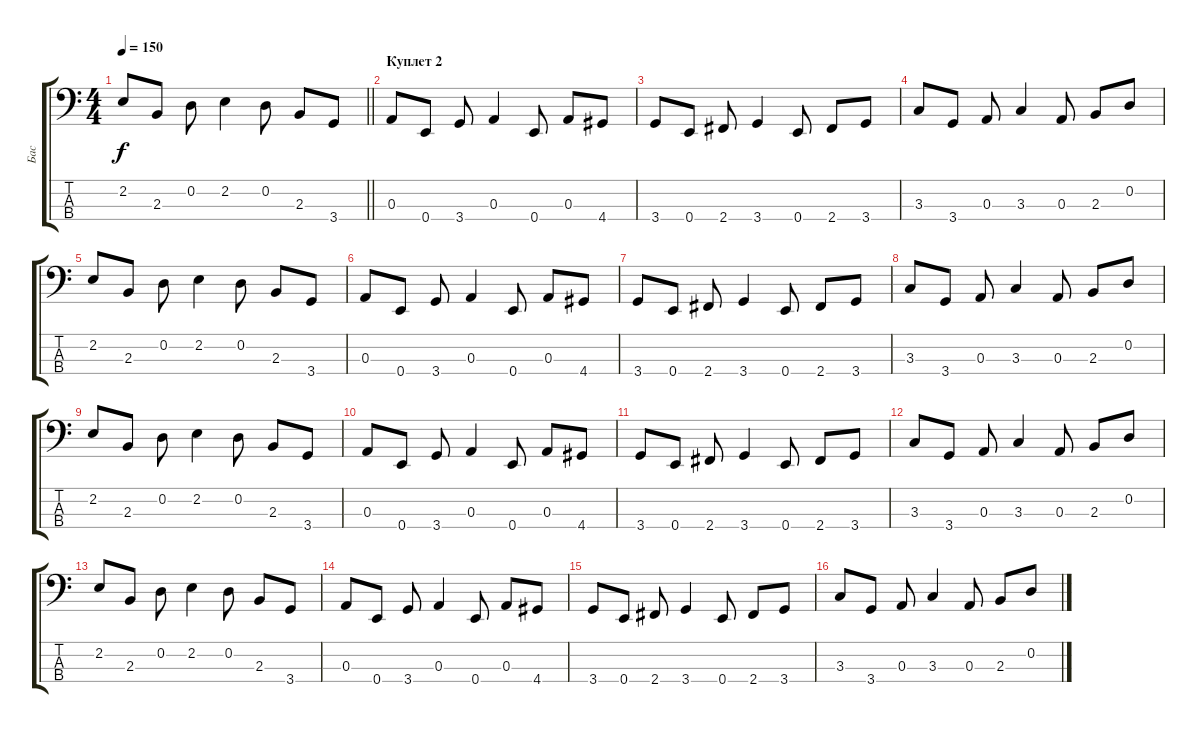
\track ("Бас" "Бас") {instrument electricbasspick}
\staff {score tabs}
\tuning (G2 D2 A1 E1) {hide}
\ts (4 4)
\tempo 150
\clef f4
\barLineRight lightlight
\ks c
2.2.8{dy f} 2.3.8 0.2.8 2.2.4 0.2.8 2.3.8 3.4.8 |
\section ("" "Куплет 2")
0.3.8{volume 14} 0.4.8 3.4.8 0.3.4 0.4.8 0.3.8 4.4.8 |
3.4.8 0.4.8 2.4.8 3.4.4 0.4.8 2.4.8 3.4.8 |
3.3.8 3.4.8 0.3.8 3.3.4 0.3.8 2.3.8 0.2.8 |
2.2.8 2.3.8 0.2.8 2.2.4 0.2.8 2.3.8 3.4.8 |
0.3.8 0.4.8 3.4.8 0.3.4 0.4.8 0.3.8 4.4.8 |
3.4.8 0.4.8 2.4.8 3.4.4 0.4.8 2.4.8 3.4.8 |
3.3.8 3.4.8 0.3.8 3.3.4 0.3.8 2.3.8 0.2.8 |
2.2.8 2.3.8 0.2.8 2.2.4 0.2.8 2.3.8 3.4.8 |
0.3.8 0.4.8 3.4.8 0.3.4 0.4.8 0.3.8 4.4.8 |
3.4.8 0.4.8 2.4.8 3.4.4 0.4.8 2.4.8 3.4.8 |
3.3.8 3.4.8 0.3.8 3.3.4 0.3.8 2.3.8 0.2.8 |
2.2.8 2.3.8 0.2.8 2.2.4 0.2.8 2.3.8 3.4.8 |
0.3.8 0.4.8 3.4.8 0.3.4 0.4.8 0.3.8 4.4.8 |
3.4.8 0.4.8 2.4.8 3.4.4 0.4.8 2.4.8 3.4.8 |
3.3.8 3.4.8 0.3.8 3.3.4 0.3.8 2.3.8 0.2.8
